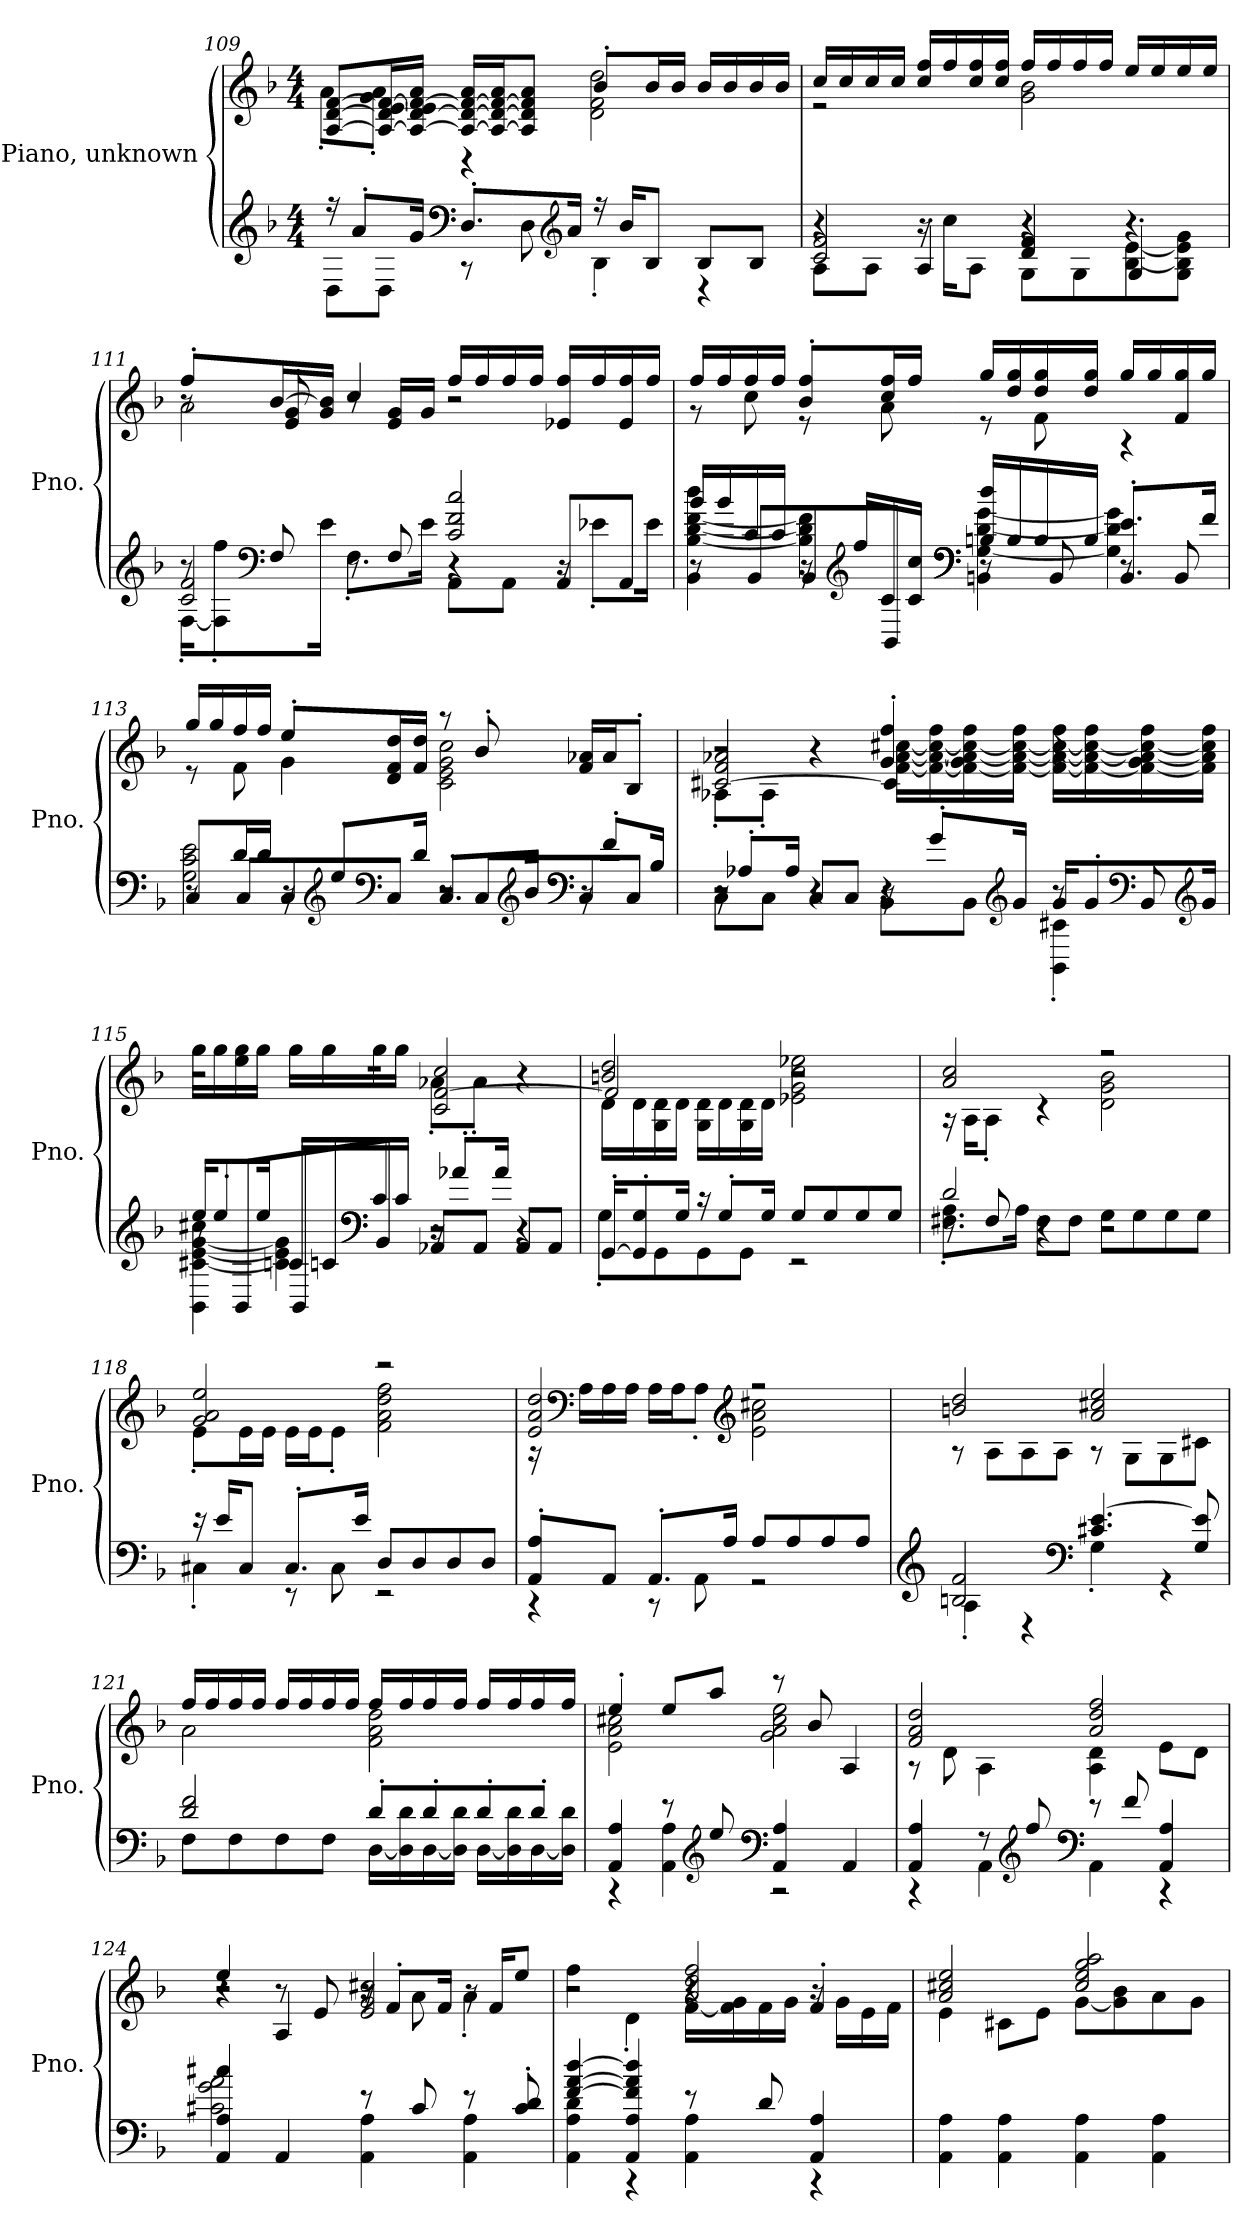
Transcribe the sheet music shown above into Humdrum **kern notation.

**kern	**kern
*part1	*part1
*staff2	*staff1
*I"Piano, unknown	*
*I'Pno.	*
!!LO:LB:g=z
*clefG2	*clefG2
*k[b-]	*k[b-]
*M4/4	*M4/4
=109	=109
*^	*^
16r	8D\L	[8A/ [8d/ [8f/L	8a'\L
8a'/L	.	.	.
.	8D\J	16A/_ 16d/_ [16e/ 16f/_L	8g\' 8a\'J
16g/Jk	.	16A/_ 16d/_ 16e/] 16f/_ 16a/JJ	.
*clefF4	*	*	*
8.D'/L	8r	16A/_ 16d/_ 16f/_ 16a/LL	4r
.	.	16A/_ 16d/_ 16f/_ 16a/J	.
.	8D\	8A/] 8d/] 8f/] 8a/J	.
*clefG2	*	*	*
16a/Jk	.	.	.
16r	4B-'\	8b-'/L	2d\ 2f\ 2dd\
16b-/KL	.	.	.
8B-/J	.	16b-/L	.
.	.	16b-/JJ	.
8B-/L	4r	16b-/LL	.
.	.	16b-/	.
8B-/J	.	16b-/	.
.	.	16b-/JJ	.
=110	=110	=110	=110
*	*^	*	*
2c/ 2f/	8A\L	4r	16cc/LL	2r
.	.	.	16cc/	.
.	8A\J	.	16cc/	.
.	.	.	16cc/JJ	.
.	16r	4A'/	16cc/ 16ff/LL	.
.	16cc\KL	.	16ff/	.
.	8A\J	.	16cc/ 16ff/	.
.	.	.	16cc/ 16ff/JJ	.
4d/ 4f/	8G\L	4r	16ff/LL	2g\ 2b-\
.	.	.	16ff/	.
.	8G\	.	16ff/	.
.	.	.	16ff/JJ	.
4r	[8B-\ [8e\	4G'/	16ee/LL	.
.	.	.	16ee/	.
.	8G\ 8B-\] 8e\] 8g\J	.	16ee/	.
.	.	.	16ee/JJ	.
!!LO:LB:g=z
=111	=111	=111	=111	=111
*	*	*	*	*^
2c/ 2f/	[16F'\KL	8r	8ff'/L	2a\	8r
.	8F\]' 8ff\'	.	.	.	.
*clefF4	*	*	*	*	*
.	.	8F/	[16b-/L	.	8e/' 8g/'
.	16e\Jk	.	16g/ 16b-/]JJ	.	.
.	8.F'\L	8r	8r	.	4cc/
.	.	8F/	16e/ 16g/LL	.	.
.	16e\Jk	.	16g/JJ	.	.
2c/ 2f/ 2cc/	8AA\L	4r	16ff/LL	2r	2r
.	.	.	16ff/	.	.
.	8AA\J	.	16ff/	.	.
.	.	.	16ff/JJ	.	.
.	16r	8AA/L	16e-X/ 16ff/LL	.	.
.	8e-X'\L	.	16ff/	.	.
.	.	8AA/J	16e-/ 16ff/	.	.
.	16e-\Jk	.	16ff/JJ	.	.
*	*	*	*	*v	*v
!!LO:PB:g=z
=112	=112	=112	=112	=112
16b-/LL	4BB-\ [4B-\ [4d\ [4f\ 4dd\	8r	16ff/LL	8r
16b-/	.	.	16ff/	.
16c/	.	8BB-/L	16ff/	8cc\
16c/JJ	.	.	16ff/JJ	.
16r	4B-\] 4d\] 4f\]	8BB-/	8b-/' 8ff/'L	8r
*clefG2	*	*	*	*
16ff/LL	.	.	.	.
16c/	.	8BB-/J	16cc/ 16ff/L	8a\
16c/ 16cc/JJ	.	.	16ff/JJ	.
*clefF4	*	*	*	*
16Bn/ 16dd/LL	4BBn\ [4G\ [4d\ [4g\	8r	16gg/LL	8r
16B/	.	.	16dd/ 16gg/	.
16B/	.	8BB/	16dd/ 16gg/	8f\
16B/JJ	.	.	16dd/ 16gg/JJ	.
8.BB/' 8.e/'L	4G\] 4d\] 4g\]	8r	16gg/LL	4r
.	.	.	16gg/	.
.	.	8BB/	16f/ 16gg/	.
16f/Jk	.	.	16gg/JJ	.
!!LO:LB:g=z	!!
=113	=113	=113	=113	=113
8C/L	2G\ 2c\ 2e\	8r	16gg/LL	8r
.	.	.	16gg/	.
16d/L	.	8C/L	16ff/	8f\
16d/JJ	.	.	16ff/JJ	.
16r	.	8C/	8ee'/L	4g\
*clefG2	*	*	*	*
8ee'/L	.	.	.	.
*clefF4	*	*	*	*
.	.	8C/J	16d/ 16f/ 16dd/L	.
16d/Jk	.	.	16f/ 16dd/JJ	.
8.C'/L	2r	8r	8r	2c\ 2e\ 2g\ 2cc\
.	.	8C/L	8b-'/	.
*clefG2	*	*	*	*
16b-/Jk	.	.	.	.
*clefF4	*	*	*	*
16r	.	8C/	16f/ 16a-X/LL	.
8f'/L	.	.	16a-/J	.
.	.	8C/J	8B-'/J	.
16B-/Jk	.	.	.	.
!!LO:LB:g=z
=114	=114	=114	=114	=114
*	*	*	*	*^
16r	8C\L	2r	2r	8A-X'\L	[2c#X/ 2f/ 2a-X/
8A-X'/L	.	.	.	.	.
.	8C\J	.	.	8A-'\J	.
16A-/Jk	.	.	.	.	.
8C/L	4r	.	.	4r	.
8C/J	.	.	.	.	.
16r	8BB-\L	4r	4g/' 4ff/'	[16f\ [16a-\ [16cc#X\LL	4c#/]
8g'/L	.	.	.	16f\_ 16a-\_ 16cc#\_ 16ff\	.
.	8BB-\J	.	.	16f\_ 16g\ 16a-\_ 16cc#\_ 16ff\	.
*clefG2	*	*	*	*	*
16g/Jk	.	.	.	16f\_ 16a-\_ 16cc#\_ 16ff\JJ	.
16g/KL	4BB-\' 4c#X\'	8r	4r	16f\_ 16a-\_ 16cc#\_ 16ff\LL	4r
8g'/	.	.	.	16f\_ 16a-\_ 16cc#\_ 16ff\	.
*clefF4	*	*	*	*	*
.	.	8BB-/	.	16f\_ 16g\ 16a-\_ 16cc#\_ 16ff\	.
*clefG2	*	*	*	*	*
16g/Jk	.	.	.	16f\] 16a-\] 16cc#\] 16ff\JJ	.
!!LO:LB:g=z	!!	!!
=115	=115	=115	=115	=115	=115
16ee/KL	4BB-\ [4c#X\ [4e\ [4g\ 4cc#X\	8r	1r	16gg\LL	2r
8ee'/	.	.	.	16gg\	.
.	.	8BB-/L	.	16ee\ 16gg\	.
16ee/Jk	.	.	.	16gg\JJ	.
16cn/LL	4c#\] 4e\] 4g\]	8BB-/	.	16gg\LL	.
16cn/	.	.	.	16gg\	.
*clefF4	*	*	*	*	*
16c/	.	8BB-/J	.	16gg\	.
16c/JJ	.	.	.	16gg\JJ	.
16r	2r	8AA-X/L	.	8a-X'\L	2c/ [2f/ 2cc/
8a-X'/L	.	.	.	.	.
.	.	8AA-/J	.	8a-'\J	.
16a-/Jk	.	.	.	.	.
8AA-/L	.	4r	.	4r	.
8AA-/J	.	.	.	.	.
*	*v	*v	*	*	*
=116	=116	=116	=116	=116
[16GG'/KL	8G'\L	2bn/ 2dd/	16d\LL	2f/]
8GG/]' 8G/'	.	.	16d\	.
.	8GG\	.	16G\ 16d\	.
16G/Jk	.	.	16d\JJ	.
16r	8GG\	.	16G\ 16d\LL	.
8G'/L	.	.	16d\	.
.	8GG\J	.	16G\ 16d\	.
16G/Jk	.	.	16d\JJ	.
8G/L	2r	2r	2e-X\ 2g\ 2cc\ 2ee-X\	2r
8G/	.	.	.	.
8G/	.	.	.	.
8G/J	.	.	.	.
*	*	*	*v	*v
!!LO:LB:g=z
=117	=117	=117	=117
*	*^	*	*
2d/	8.F#X\' 8.A\'L	8r	2a/ 2cc/	16r
.	.	.	.	16A\KL
.	.	8F#/	.	8A'\J
.	16A\Jk	.	.	.
.	8F#\L	4r	.	4r
.	8F#\J	.	.	.
2r	8G\L	2r	2r	2d\ 2g\ 2b-\
.	8G\	.	.	.
.	8G\	.	.	.
.	8G\J	.	.	.
*	*v	*v	*	*
=118	=118	=118	=118
16r	4C#X'\	2g/ 2a/ 2ee/	8e'\L
16e/KL	.	.	.
8C#/J	.	.	16e\L
.	.	.	16e\JJ
8.C#'/L	8r	.	16e\LL
.	.	.	16e\J
.	8C#\	.	8e'\J
16e/Jk	.	.	.
8D/L	2r	2r	2f\ 2a\ 2dd\ 2ff\
8D/	.	.	.
8D/	.	.	.
8D/J	.	.	.
=119	=119	=119	=119
8AA/' 8A/'L	4r	2e/ 2a/ 2dd/	16r
*	*	*clefF4	*
.	.	.	16A\LL
8AA/J	.	.	16A\
.	.	.	16A\JJ
8.AA'/L	8r	.	16A\LL
.	.	.	16A\J
.	8AA\	.	8A'\J
16A/Jk	.	.	.
*	*	*clefG2	*
8A/L	2r	2r	2e\ 2a\ 2cc#X\
8A/	.	.	.
8A/	.	.	.
8A/J	.	.	.
!!LO:LB:g=z	!!
=120	=120	=120	=120
*clefG2	*	*	*
2Bn/ 2f/	4A'\	2bn/ 2dd/	8r
.	.	.	8A\L
.	4r	.	8A\
.	.	.	8A\J
*clefF4	*	*	*
4.c#X/ [4.e/	4G'\	2a/ 2cc#X/ 2ee/	8r
.	.	.	8G\L
.	4r	.	8G\
8G/ 8e/]	.	.	8c#X\J
=121	=121	=121	=121
2d/ 2f/	8F\L	16ff/LL	2a\
.	.	16ff/	.
.	8F\	16ff/	.
.	.	16ff/JJ	.
.	8F\	16ff/LL	.
.	.	16ff/	.
.	8F\J	16ff/	.
.	.	16ff/JJ	.
8d'/L	[16D\LL	16ff/LL	2f\ 2a\ 2dd\
.	16D\] 16d\	16ff/	.
8d'/	[16D\	16ff/	.
.	16D\] 16d\JJ	16ff/JJ	.
8d'/	[16D\LL	16ff/LL	.
.	16D\] 16d\	16ff/	.
8d'/J	[16D\	16ff/	.
.	16D\] 16d\JJ	16ff/JJ	.
=122	=122	=122	=122
4AA/ 4A/	4r	4ee'/	2e\ 2a\ 2cc#X\
8r	4AA\ 4A\	8ee/L	.
*clefG2	*	*	*
8ee/	.	8aa/J	.
*clefF4	*	*	*
4AA/ 4A/	2r	8r	2g\ 2a\ 2cc#\ 2ee\
.	.	8b-/	.
4AA/	.	4A/	.
!!LO:PB:g=z	!!
=123	=123	=123	=123
4AA/ 4A/	4r	2f/ 2a/ 2dd/	8r
.	.	.	8d\
8r	4AA\	.	4A\
*clefG2	*	*	*
8ff/	.	.	.
*clefF4	*	*	*
8r	4AA\	2a/ 2dd/ 2ff/	4A\ 4d\
8f/	.	.	.
4AA/ 4A/	4r	.	8e\L
.	.	.	8d\J
=124	=124	=124	=124
*	*	*	*^
4AA/ 4A/ 4cc#X/	2c#X\ 2g\ 2a\	4ee/	2r	4r
4AA/	.	8r	.	4A/
.	.	8e/	.	.
8r	4AA\ 4A\	16r	8r	2e/ 2g/ 2cc#X/
.	.	8f'/L	.	.
8c#/	.	.	8a\	.
.	.	16f/Jk	.	.
8r	4AA\ 4A\	16r	4a'\	.
.	.	16f/KL	.	.
8c#/' 8d/'	.	8ee/J	.	.
=125	=125	=125	=125	=125
[4f/ [4a/ [4dd/	4AA\ 4A\ 4d\	2r	4ff\	2r
4AA/ 4A/ 4f/] 4a/] 4dd/]	4r	.	4d'\	.
8r	4AA\ 4A\	2a/ 2dd/ 2ff/	[16f\LL	4r
.	.	.	16f\] 16g\	.
8d/	.	.	16f\	.
.	.	.	16g\JJ	.
4AA/ 4A/	4r	.	16r	4f'/
.	.	.	16g\LL	.
.	.	.	16e\	.
.	.	.	16f\JJ	.
*v	*v	*	*	*
*	*	*v	*v
!!LO:LB:g=z
=126	=126	=126
4AA\ 4A\	2a/ 2cc#X/ 2ee/	4e\
4AA\ 4A\	.	8c#X\L
.	.	8e\J
4AA\ 4A\	2cc#/ 2ee/ 2gg/ 2aa/	[8g\L
.	.	8g\] 8b-\
4AA\ 4A\	.	8a\
.	.	8g\J
*	*v	*v
=	=
*-	*-
